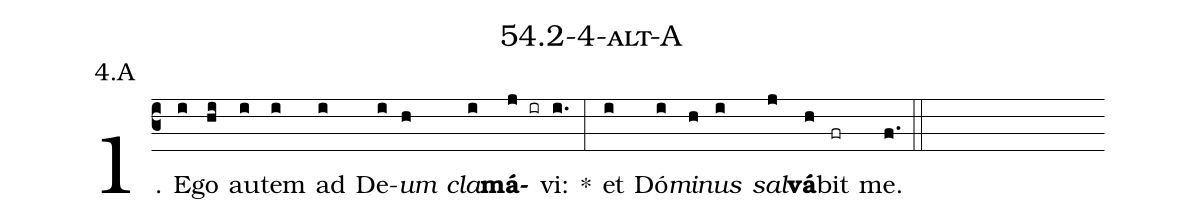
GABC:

name: 54.2-4-alt-A;
annotation: 4.A;
%%
(c3)1. E(i)go(hi) au(i)tem(i) ad(i) De(i)<i>um</i>(h) <i>cla</i>(i)<b>má</b>(j ir)vi:(i.) *(:) et(i) Dó(i)<i>mi</i>(h)<i>nus</i>(i) <i>sal</i>(j)<b>vá</b>(h)bit(fr) me.(f.) (::)


%E(i) u(h) o(i) u(j) a(h) e.(f.) (::)
